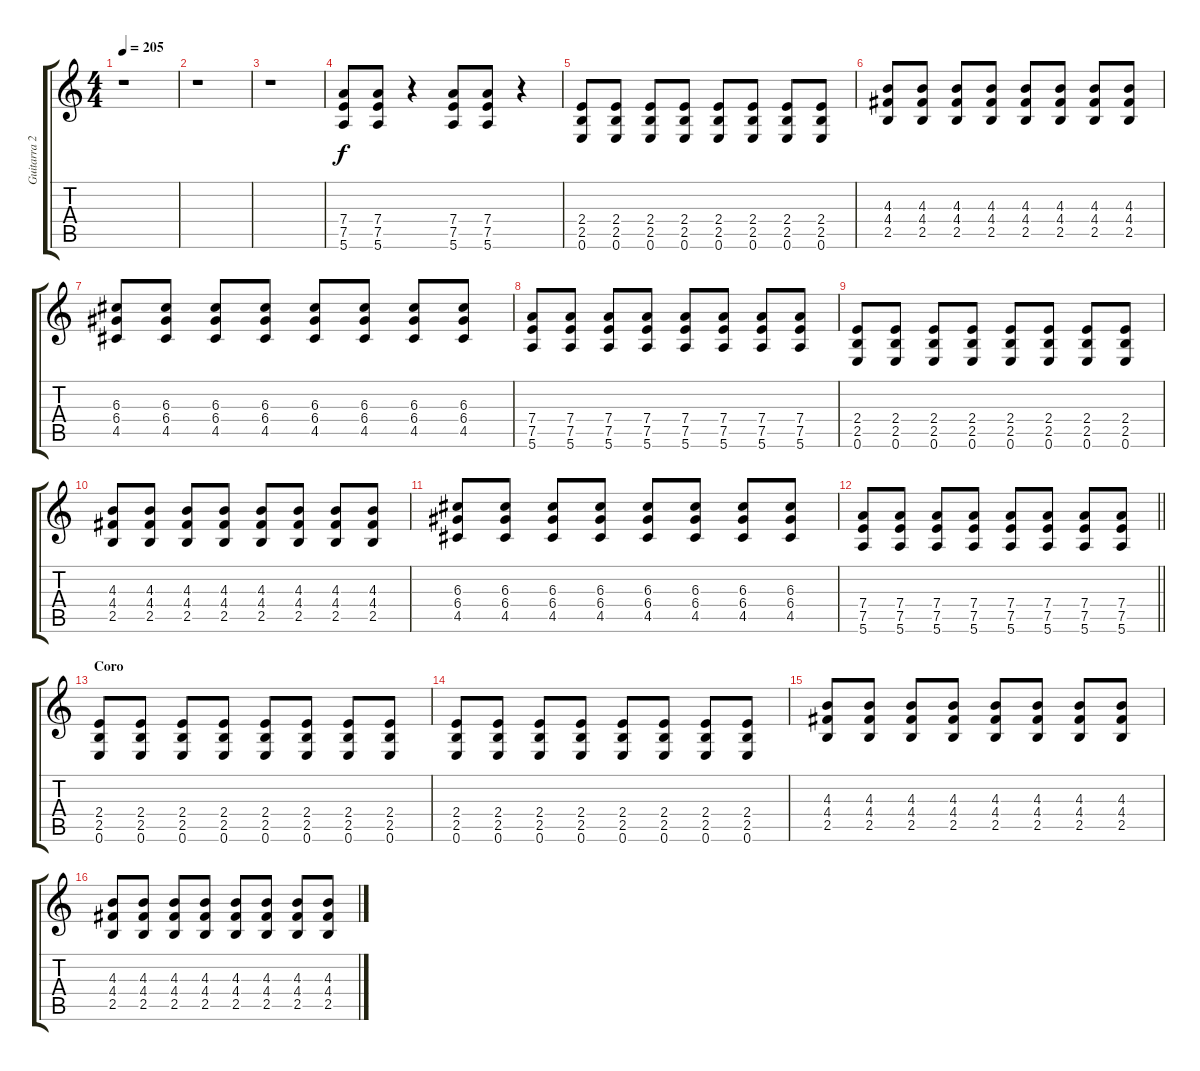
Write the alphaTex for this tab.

\track ("Guitarra 2" "Guitarra 2") {instrument distortionguitar}
\staff {score tabs}
\tuning (E4 B3 G3 D3 A2 E2) {hide}
\ts (4 4)
\tempo 205
\clef g2
\ks c
r.1{dy f} |
r.1 |
r.1 |
(7.4 7.5 5.6).8 (7.4 7.5 5.6).8 r.4 (7.4 7.5 5.6).8 (7.4 7.5 5.6).8 r.4 |
(2.4 2.5 0.6).8 (2.4 2.5 0.6).8 (2.4 2.5 0.6).8 (2.4 2.5 0.6).8 (2.4 2.5 0.6).8 (2.4 2.5 0.6).8 (2.4 2.5 0.6).8 (2.4 2.5 0.6).8 |
(4.3 4.4 2.5).8 (4.3 4.4 2.5).8 (4.3 4.4 2.5).8 (4.3 4.4 2.5).8 (4.3 4.4 2.5).8 (4.3 4.4 2.5).8 (4.3 4.4 2.5).8 (4.3 4.4 2.5).8 |
(6.3 6.4 4.5).8 (6.3 6.4 4.5).8 (6.3 6.4 4.5).8 (6.3 6.4 4.5).8 (6.3 6.4 4.5).8 (6.3 6.4 4.5).8 (6.3 6.4 4.5).8 (6.3 6.4 4.5).8 |
(7.4 7.5 5.6).8 (7.4 7.5 5.6).8 (7.4 7.5 5.6).8 (7.4 7.5 5.6).8 (7.4 7.5 5.6).8 (7.4 7.5 5.6).8 (7.4 7.5 5.6).8 (7.4 7.5 5.6).8 |
(2.4 2.5 0.6).8 (2.4 2.5 0.6).8 (2.4 2.5 0.6).8 (2.4 2.5 0.6).8 (2.4 2.5 0.6).8 (2.4 2.5 0.6).8 (2.4 2.5 0.6).8 (2.4 2.5 0.6).8 |
(4.3 4.4 2.5).8 (4.3 4.4 2.5).8 (4.3 4.4 2.5).8 (4.3 4.4 2.5).8 (4.3 4.4 2.5).8 (4.3 4.4 2.5).8 (4.3 4.4 2.5).8 (4.3 4.4 2.5).8 |
(6.3 6.4 4.5).8 (6.3 6.4 4.5).8 (6.3 6.4 4.5).8 (6.3 6.4 4.5).8 (6.3 6.4 4.5).8 (6.3 6.4 4.5).8 (6.3 6.4 4.5).8 (6.3 6.4 4.5).8 |
\barLineRight lightlight
(7.4 7.5 5.6).8 (7.4 7.5 5.6).8 (7.4 7.5 5.6).8 (7.4 7.5 5.6).8 (7.4 7.5 5.6).8 (7.4 7.5 5.6).8 (7.4 7.5 5.6).8 (7.4 7.5 5.6).8 |
\section ("" "Coro")
(2.4 2.5 0.6).8 (2.4 2.5 0.6).8 (2.4 2.5 0.6).8 (2.4 2.5 0.6).8 (2.4 2.5 0.6).8 (2.4 2.5 0.6).8 (2.4 2.5 0.6).8 (2.4 2.5 0.6).8 |
(2.4 2.5 0.6).8 (2.4 2.5 0.6).8 (2.4 2.5 0.6).8 (2.4 2.5 0.6).8 (2.4 2.5 0.6).8 (2.4 2.5 0.6).8 (2.4 2.5 0.6).8 (2.4 2.5 0.6).8 |
(4.3 4.4 2.5).8 (4.3 4.4 2.5).8 (4.3 4.4 2.5).8 (4.3 4.4 2.5).8 (4.3 4.4 2.5).8 (4.3 4.4 2.5).8 (4.3 4.4 2.5).8 (4.3 4.4 2.5).8 |
(4.3 4.4 2.5).8 (4.3 4.4 2.5).8 (4.3 4.4 2.5).8 (4.3 4.4 2.5).8 (4.3 4.4 2.5).8 (4.3 4.4 2.5).8 (4.3 4.4 2.5).8 (4.3 4.4 2.5).8
